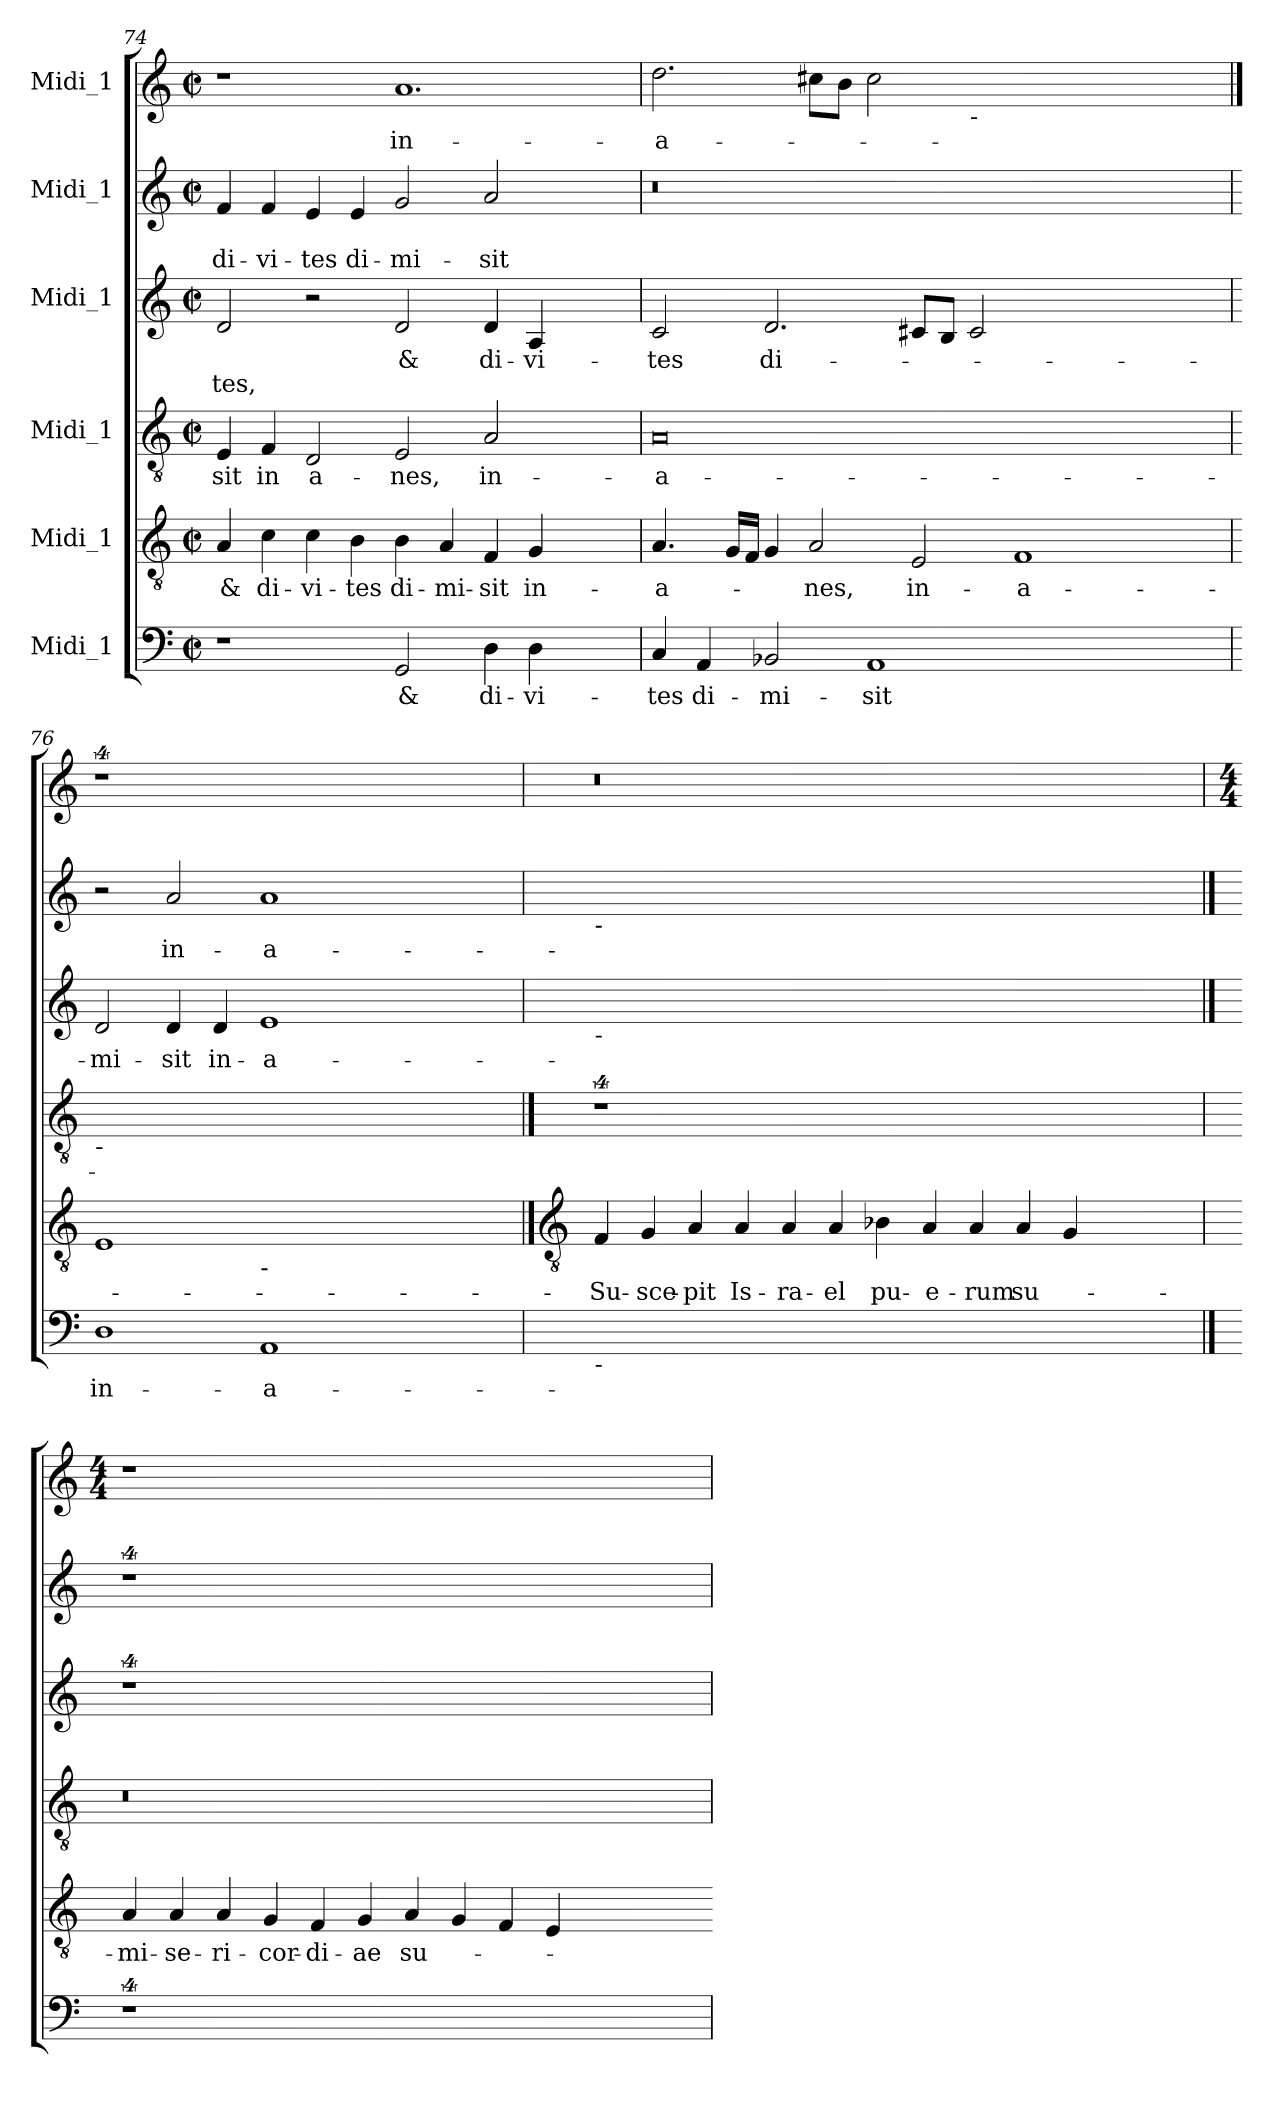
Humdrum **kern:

**kern	**text	**kern	**text	**kern	**text	**kern	**text	**text	**kern	**text	**text	**kern	**text
*part6	*part6	*part5	*part5	*part4	*part4	*part3	*part3	*part3	*part2	*part2	*part2	*part1	*part1
*staff6	*staff6	*staff5	*staff5	*staff4	*staff4	*staff3	*staff3	*staff3	*staff2	*staff2	*staff2	*staff1	*staff1
*I"Midi_1	*	*I"Midi_1	*	*I"Midi_1	*	*I"Midi_1	*	*	*I"Midi_1	*	*	*I"Midi_1	*
*clefF4	*	*clefGv2	*	*clefGv2	*	*clefG2	*	*	*clefG2	*	*	*clefG2	*
*k[]	*	*k[]	*	*k[]	*	*k[]	*	*	*k[]	*	*	*k[]	*
*C:	*	*C:	*	*C:	*	*C:	*	*	*C:	*	*	*C:	*
*M4/2	*	*M4/2	*	*M4/2	*	*M4/2	*	*	*M4/2	*	*	*M4/2	*
*met(c|)	*	*met(c|)	*	*met(c|)	*	*met(c|)	*	*	*met(c|)	*	*	*met(c|)	*
=74	=74	=74	=74	=74	=74	=74	=74	=74	=74	=74	=74	=74	=74
!	!	!	!LO:LY:b	!	!LO:LY:b	!	!	!LO:LY:b	!	!	!LO:LY:b	!	!
1r	.	4A	&	4E	-sit	2d	.	-tes,	4f	.	di-	1r	.
!	!	!	!LO:LY:b	!	!LO:LY:b	!	!	!	!	!	!LO:LY:b	!	!
.	.	4c	di-	4F	in	.	.	.	4f	.	-vi-	.	.
!	!	!	!LO:LY:b	!	!LO:LY:b	!	!	!	!	!	!LO:LY:b	!	!
.	.	4c	-vi-	2D	a-	2r	.	.	4e	.	-tes	.	.
!	!	!	!LO:LY:b	!	!	!	!	!	!	!	!LO:LY:b	!	!
.	.	4B	-tes	.	.	.	.	.	4e	.	di-	.	.
!	!LO:LY:b	!	!LO:LY:b	!	!LO:LY:b	!	!LO:LY:b	!	!	!	!LO:LY:b	!	!LO:LY:b
2GG	&	4B	di-	2E	-nes,	2d	&	.	2g	.	-mi-	1.a	in-
!	!	!	!LO:LY:b	!	!	!	!	!	!	!	!	!	!
.	.	4A	-mi-	.	.	.	.	.	.	.	.	.	.
!	!LO:LY:b	!	!LO:LY:b	!	!LO:LY:b	!	!LO:LY:b	!	!	!	!LO:LY:b	!	!
4D	di-	4F	-sit	2A	in-	4d	di-	.	2a	.	-sit	.	.
!	!LO:LY:b	!	!LO:LY:b	!	!	!	!LO:LY:b	!	!	!	!	!	!
4D	-vi-	4G	in-	.	.	4A	-vi-	.	.	.	.	.	.
2ryy	.	2ryy	.	2ryy	.	2ryy	.	.	2ryy	.	.	.	.
=75	=75	=75	=75	=75	=75	=75	=75	=75	=75	=75	=75	=75	=75
!	!LO:LY:b	!	!LO:LY:b	!	!LO:LY:b	!	!LO:LY:b	!	!	!	!	!	!LO:LY:b
4C	-tes	4.A	-a-	0A	-a-	2c	-tes	.	0r	.	.	2.dd	-a-
!	!LO:LY:b	!	!	!	!	!	!	!	!	!	!	!	!
4AA	di-	.	.	.	.	.	.	.	.	.	.	.	.
.	.	16GLL	.	.	.	.	.	.	.	.	.	.	.
.	.	16FJJ	.	.	.	.	.	.	.	.	.	.	.
!	!LO:LY:b	!	!	!	!	!	!LO:LY:b	!	!	!	!	!	!
2BB-X	-mi-	4G	.	.	.	2.d	di-	.	.	.	.	.	.
!	!	!	!LO:LY:b	!	!	!	!	!	!	!	!	!	!
.	.	2A	-nes,	.	.	.	.	.	.	.	.	8cc#L	.
.	.	.	.	.	.	.	.	.	.	.	.	8bJ	.
!	!LO:LY:b	!	!	!	!	!	!	!	!	!	!	!	!
1AA	-sit	.	.	.	.	.	.	.	.	.	.	2cc#	.
!	!	!	!LO:LY:b	!	!	!	!	!	!	!	!	!	!
.	.	2E	in-	.	.	8c#L	.	.	.	.	.	.	.
.	.	.	.	.	.	8BJ	.	.	.	.	.	.	.
!	!	!	!	!	!	!	!	!	!	!	!	!LO:TX:b:t=-	!
!	!	!	!	!	!	!	!	!	!	!	!	!	!LO:LY:b
.	.	.	.	.	.	2c#	.	.	.	.	.	0dd;<yy	-nes.
!	!	!	!LO:LY:b	!	!	!	!	!	!	!	!	!	!
.	.	1F	-a-	.	.	.	.	.	.	.	.	.	.
1.ryy	.	.	.	1.ryy	.	1.ryy	.	.	1.ryy	.	.	.	.
.	.	2.ryy	.	.	.	.	.	.	.	.	.	.	.
!!LO:LB:g=z
=76	==76	=76	==76	=76	==76	=76	==76	==76	=76	==76	==76	==76	==76
!	!	!	!	!LO:TX:b:t=-	!	!	!	!	!	!	!	!	!
!	!LO:LY:b	!	!	!	!LO:LY:b	!	!LO:LY:b	!	!	!	!	!	!
1D	in-	1E	.	0A;<yy	-nes.	2d	-mi-	.	2r	.	.	4%13r	.
!	!	!	!	!	!	!	!LO:LY:b	!	!	!LO:LY:b	!	!	!
.	.	.	.	.	.	4d	-sit	.	2a	in-	.	.	.
!	!	!	!	!	!	!	!LO:LY:b	!	!	!	!	!	!
.	.	.	.	.	.	4d	in-	.	.	.	.	.	.
!	!	!LO:TX:b:t=-	!	!	!	!	!	!	!	!	!	!	!
!	!LO:LY:b	!	!LO:LY:b	!	!	!	!LO:LY:b	!	!	!LO:LY:b	!	!	!
1AA	-a-	0D;<yy	-nes.	.	.	1e	-a-	.	1a	-a-	.	.	.
1ryy	.	.	.	1ryy	.	1ryy	.	.	1ryy	.	.	.	.
4ryy	.	4ryy	.	4ryy	.	4ryy	.	.	4ryy	.	.	.	.
!!LO:LB:g=z
=77	=77	==77	=77	==77	=77	=77	=77	=77	=77	=77	=77	=77	=77
*	*	*clefGv2	*	*	*	*	*	*	*	*	*	*	*
!	!	!	!	!	!	!	!	!	!LO:TX:b:t=-	!	!	!	!
!	!	!	!	!	!	!LO:TX:b:t=-	!	!	!	!	!	!	!
!LO:TX:b:t=-	!	!	!	!	!	!	!	!	!	!	!	!	!
!	!LO:LY:b	!	!LO:LY:b	!	!	!	!LO:LY:b	!	!	!LO:LY:b	!	!	!
0D;<yy	-nes.	4F	Su-	4%13r	.	0f#X;<yy	-nes.	.	0a;<yy	-nes.	.	0.r	.
!	!	!	!LO:LY:b	!	!	!	!	!	!	!	!	!	!
.	.	4G	-sce-	.	.	.	.	.	.	.	.	.	.
!	!	!	!LO:LY:b	!	!	!	!	!	!	!	!	!	!
.	.	4A	-pit	.	.	.	.	.	.	.	.	.	.
!	!	!	!LO:LY:b	!	!	!	!	!	!	!	!	!	!
.	.	4A	Is-	.	.	.	.	.	.	.	.	.	.
!	!	!	!LO:LY:b	!	!	!	!	!	!	!	!	!	!
.	.	4A	-ra-	.	.	.	.	.	.	.	.	.	.
!	!	!	!LO:LY:b	!	!	!	!	!	!	!	!	!	!
.	.	4A	-el	.	.	.	.	.	.	.	.	.	.
!	!	!	!LO:LY:b	!	!	!	!	!	!	!	!	!	!
.	.	4B-X	pu-	.	.	.	.	.	.	.	.	.	.
!	!	!	!LO:LY:b	!	!	!	!	!	!	!	!	!	!
.	.	4A	-e-	.	.	.	.	.	.	.	.	.	.
!	!	!	!LO:LY:b	!	!	!	!	!	!	!	!	!	!
1ryy	.	4A	-rum	.	.	1ryy	.	.	1ryy	.	.	.	.
!	!	!	!LO:LY:b	!	!	!	!	!	!	!	!	!	!
.	.	4A	su-	.	.	.	.	.	.	.	.	.	.
.	.	4G	.	.	.	.	.	.	.	.	.	.	.
!	!	!	!LO:LY:b	!	!	!	!	!	!	!	!	!	!
.	.	2Ayy	-um,	.	.	.	.	.	.	.	.	.	.
4ryy	.	.	.	.	.	4ryy	.	.	4ryy	.	.	4ryy	.
!!LO:LB:g=z
==78	=78	=78	=78	=78	=78	==78	=78	=78	==78	=78	=78	=78	=78
*	*	*	*	*	*	*	*	*	*	*	*	*k[]	*
*	*	*	*	*	*	*	*	*	*	*	*	*C:	*
*	*	*	*	*	*	*	*	*	*	*	*	*M4/4	*
!	!	!	!LO:LY:b	!	!	!	!	!	!	!	!	!	!
4%13r	.	4A	mi-	0.r	.	4%13r	.	.	4%13r	.	.	1r	.
!	!	!	!LO:LY:b	!	!	!	!	!	!	!	!	!	!
.	.	4A	-se-	.	.	.	.	.	.	.	.	.	.
!	!	!	!LO:LY:b	!	!	!	!	!	!	!	!	!	!
.	.	4A	-ri-	.	.	.	.	.	.	.	.	.	.
!	!	!	!LO:LY:b	!	!	!	!	!	!	!	!	!	!
.	.	4G	-cor-	.	.	.	.	.	.	.	.	.	.
!	!	!	!LO:LY:b	!	!	!	!	!	!	!	!	!	!
.	.	4F	-di-	.	.	.	.	.	.	.	.	0ryy	.
!	!	!	!LO:LY:b	!	!	!	!	!	!	!	!	!	!
.	.	4G	-ae	.	.	.	.	.	.	.	.	.	.
!	!	!	!LO:LY:b	!	!	!	!	!	!	!	!	!	!
.	.	4A	su-	.	.	.	.	.	.	.	.	.	.
.	.	4G	.	.	.	.	.	.	.	.	.	.	.
.	.	4F	.	.	.	.	.	.	.	.	.	.	.
.	.	4E	.	.	.	.	.	.	.	.	.	.	.
!	!	!	!LO:LY:b	!	!	!	!	!	!	!	!	!	!
.	.	2Dyy	-ae.	.	.	.	.	.	.	.	.	.	.
.	.	4ryy	.	4ryy	.	.	.	.	.	.	.	4ryy	.
=	=	=-	=	=	=	=	=	=	=	=	=	=	=
*-	*-	*-	*-	*-	*-	*-	*-	*-	*-	*-	*-	*-	*-
